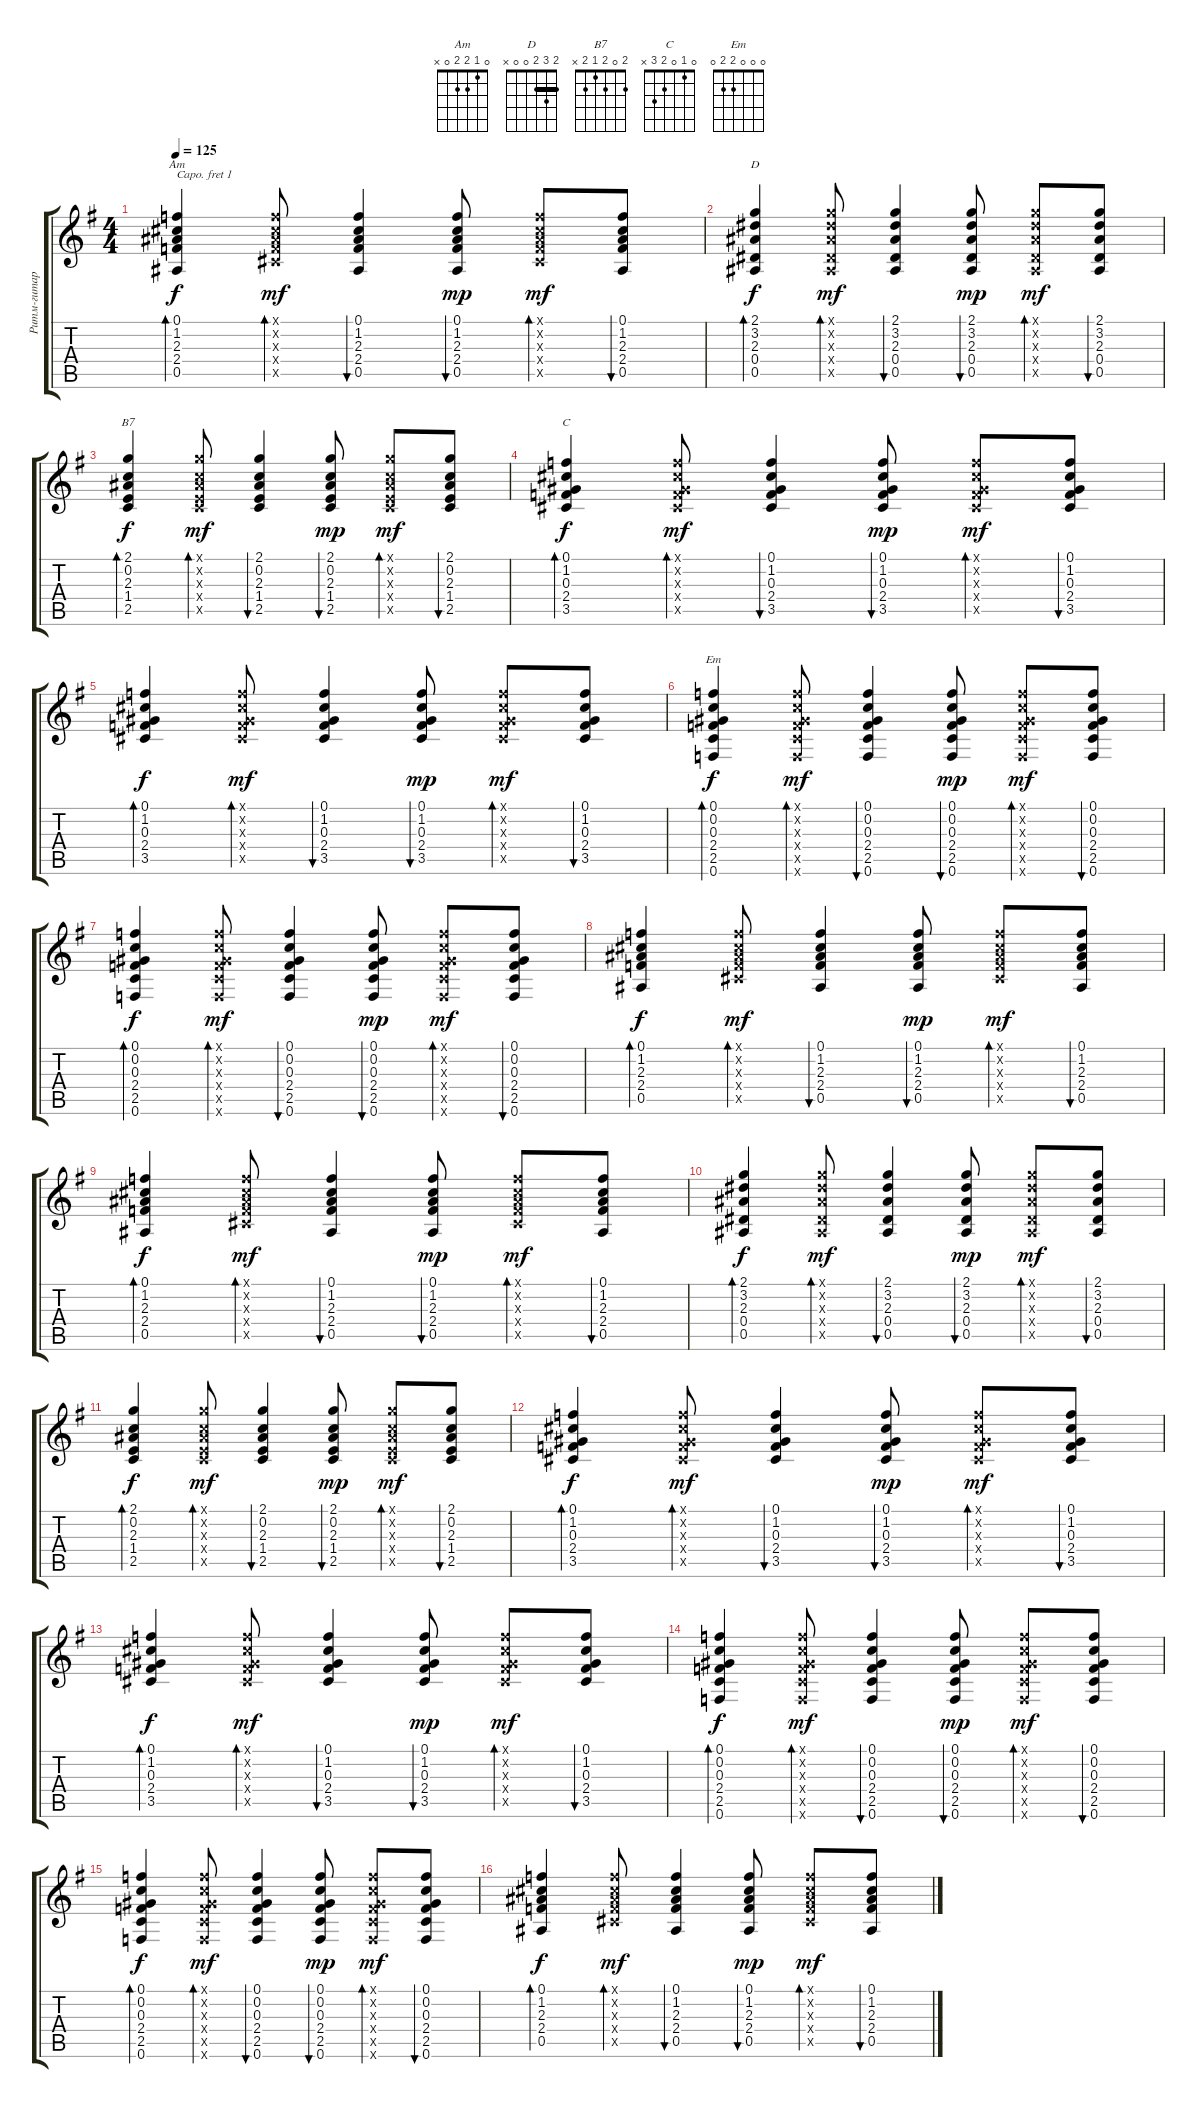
\track ("Ритм-гитара" "Ритм-гитар") {instrument acousticguitarsteel}
\staff {score tabs}
\capo 1
\tuning (E4 B3 G3 D3 A2 E2) {hide}
\chord ("Am" 0 1 2 2 0 x)
\chord ("D" 2 3 2 0 0 x) {barre 2}
\chord ("B7" 2 0 2 1 2 x)
\chord ("C" 0 1 0 2 3 x)
\chord ("Em" 0 0 0 2 2 0)
\ts (4 4)
\tempo 125
\clef g2
\ks eminor
(0.1 1.2 2.3 2.4 0.5).4{bd 30 ch "Am" dy f} (0.1{x} 1.2{x} 2.3{x} 2.4{x} 3.5{x}).8{bd 30 dy mf} (0.1 1.2 2.3 2.4 0.5).4{bu 30} (0.1 1.2 2.3 2.4 0.5).8{bu 30 dy mp} (0.1{x} 1.2{x} 2.3{x} 2.4{x} 3.5{x}).8{bd 30 dy mf} (0.1 1.2 2.3 2.4 0.5).8{bu 30} |
(2.1 3.2 2.3 0.4 0.5).4{bd 30 ch "D" dy f} (2.1{x} 3.2{x} 2.3{x} 0.4{x} 0.5{x}).8{bd 30 dy mf} (2.1 3.2 2.3 0.4 0.5).4{bu 30} (2.1 3.2 2.3 0.4 0.5).8{bu 30 dy mp} (2.1{x} 3.2{x} 2.3{x} 0.4{x} 0.5{x}).8{bd 30 dy mf} (2.1 3.2 2.3 0.4 0.5).8{bu 30} |
(2.1 0.2 2.3 1.4 2.5).4{bd 30 ch "B7" dy f} (2.1{x} 0.2{x} 2.3{x} 1.4{x} 2.5{x}).8{bd 30 dy mf} (2.1 0.2 2.3 1.4 2.5).4{bu 30} (2.1 0.2 2.3 1.4 2.5).8{bu 30 dy mp} (2.1{x} 0.2{x} 2.3{x} 1.4{x} 2.5{x}).8{bd 30 dy mf} (2.1 0.2 2.3 1.4 2.5).8{bu 30} |
(0.1 1.2 0.3 2.4 3.5).4{bd 30 ch "C" dy f} (0.1{x} 1.2{x} 0.3{x} 2.4{x} 3.5{x}).8{bd 30 dy mf} (0.1 1.2 0.3 2.4 3.5).4{bu 30} (0.1 1.2 0.3 2.4 3.5).8{bu 30 dy mp} (0.1{x} 1.2{x} 0.3{x} 2.4{x} 3.5{x}).8{bd 30 dy mf} (0.1 1.2 0.3 2.4 3.5).8{bu 30} |
(0.1 1.2 0.3 2.4 3.5).4{bd 30 dy f} (0.1{x} 1.2{x} 0.3{x} 2.4{x} 3.5{x}).8{bd 30 dy mf} (0.1 1.2 0.3 2.4 3.5).4{bu 30} (0.1 1.2 0.3 2.4 3.5).8{bu 30 dy mp} (0.1{x} 1.2{x} 0.3{x} 2.4{x} 3.5{x}).8{bd 30 dy mf} (0.1 1.2 0.3 2.4 3.5).8{bu 30} |
(0.1 0.2 0.3 2.4 2.5 0.6).4{bd 30 ch "Em" dy f} (0.1{x} 0.2{x} 0.3{x} 2.4{x} 2.5{x} 0.6{x}).8{bd 30 dy mf} (0.1 0.2 0.3 2.4 2.5 0.6).4{bu 30} (0.1 0.2 0.3 2.4 2.5 0.6).8{bu 30 dy mp} (0.1{x} 0.2{x} 0.3{x} 2.4{x} 2.5{x} 0.6{x}).8{bd 30 dy mf} (0.1 0.2 0.3 2.4 2.5 0.6).8{bu 30} |
(0.1 0.2 0.3 2.4 2.5 0.6).4{bd 30 dy f} (0.1{x} 0.2{x} 0.3{x} 2.4{x} 2.5{x} 0.6{x}).8{bd 30 dy mf} (0.1 0.2 0.3 2.4 2.5 0.6).4{bu 30} (0.1 0.2 0.3 2.4 2.5 0.6).8{bu 30 dy mp} (0.1{x} 0.2{x} 0.3{x} 2.4{x} 2.5{x} 0.6{x}).8{bd 30 dy mf} (0.1 0.2 0.3 2.4 2.5 0.6).8{bu 30} |
(0.1 1.2 2.3 2.4 0.5).4{bd 30 dy f} (0.1{x} 1.2{x} 2.3{x} 2.4{x} 3.5{x}).8{bd 30 dy mf} (0.1 1.2 2.3 2.4 0.5).4{bu 30} (0.1 1.2 2.3 2.4 0.5).8{bu 30 dy mp} (0.1{x} 1.2{x} 2.3{x} 2.4{x} 3.5{x}).8{bd 30 dy mf} (0.1 1.2 2.3 2.4 0.5).8{bu 30} |
(0.1 1.2 2.3 2.4 0.5).4{bd 30 dy f} (0.1{x} 1.2{x} 2.3{x} 2.4{x} 3.5{x}).8{bd 30 dy mf} (0.1 1.2 2.3 2.4 0.5).4{bu 30} (0.1 1.2 2.3 2.4 0.5).8{bu 30 dy mp} (0.1{x} 1.2{x} 2.3{x} 2.4{x} 3.5{x}).8{bd 30 dy mf} (0.1 1.2 2.3 2.4 0.5).8{bu 30} |
(2.1 3.2 2.3 0.4 0.5).4{bd 30 dy f} (2.1{x} 3.2{x} 2.3{x} 0.4{x} 0.5{x}).8{bd 30 dy mf} (2.1 3.2 2.3 0.4 0.5).4{bu 30} (2.1 3.2 2.3 0.4 0.5).8{bu 30 dy mp} (2.1{x} 3.2{x} 2.3{x} 0.4{x} 0.5{x}).8{bd 30 dy mf} (2.1 3.2 2.3 0.4 0.5).8{bu 30} |
(2.1 0.2 2.3 1.4 2.5).4{bd 30 dy f} (2.1{x} 0.2{x} 2.3{x} 1.4{x} 2.5{x}).8{bd 30 dy mf} (2.1 0.2 2.3 1.4 2.5).4{bu 30} (2.1 0.2 2.3 1.4 2.5).8{bu 30 dy mp} (2.1{x} 0.2{x} 2.3{x} 1.4{x} 2.5{x}).8{bd 30 dy mf} (2.1 0.2 2.3 1.4 2.5).8{bu 30} |
(0.1 1.2 0.3 2.4 3.5).4{bd 30 dy f} (0.1{x} 1.2{x} 0.3{x} 2.4{x} 3.5{x}).8{bd 30 dy mf} (0.1 1.2 0.3 2.4 3.5).4{bu 30} (0.1 1.2 0.3 2.4 3.5).8{bu 30 dy mp} (0.1{x} 1.2{x} 0.3{x} 2.4{x} 3.5{x}).8{bd 30 dy mf} (0.1 1.2 0.3 2.4 3.5).8{bu 30} |
(0.1 1.2 0.3 2.4 3.5).4{bd 30 dy f} (0.1{x} 1.2{x} 0.3{x} 2.4{x} 3.5{x}).8{bd 30 dy mf} (0.1 1.2 0.3 2.4 3.5).4{bu 30} (0.1 1.2 0.3 2.4 3.5).8{bu 30 dy mp} (0.1{x} 1.2{x} 0.3{x} 2.4{x} 3.5{x}).8{bd 30 dy mf} (0.1 1.2 0.3 2.4 3.5).8{bu 30} |
(0.1 0.2 0.3 2.4 2.5 0.6).4{bd 30 dy f} (0.1{x} 0.2{x} 0.3{x} 2.4{x} 2.5{x} 0.6{x}).8{bd 30 dy mf} (0.1 0.2 0.3 2.4 2.5 0.6).4{bu 30} (0.1 0.2 0.3 2.4 2.5 0.6).8{bu 30 dy mp} (0.1{x} 0.2{x} 0.3{x} 2.4{x} 2.5{x} 0.6{x}).8{bd 30 dy mf} (0.1 0.2 0.3 2.4 2.5 0.6).8{bu 30} |
(0.1 0.2 0.3 2.4 2.5 0.6).4{bd 30 dy f} (0.1{x} 0.2{x} 0.3{x} 2.4{x} 2.5{x} 0.6{x}).8{bd 30 dy mf} (0.1 0.2 0.3 2.4 2.5 0.6).4{bu 30} (0.1 0.2 0.3 2.4 2.5 0.6).8{bu 30 dy mp} (0.1{x} 0.2{x} 0.3{x} 2.4{x} 2.5{x} 0.6{x}).8{bd 30 dy mf} (0.1 0.2 0.3 2.4 2.5 0.6).8{bu 30} |
(0.1 1.2 2.3 2.4 0.5).4{bd 30 dy f} (0.1{x} 1.2{x} 2.3{x} 2.4{x} 3.5{x}).8{bd 30 dy mf} (0.1 1.2 2.3 2.4 0.5).4{bu 30} (0.1 1.2 2.3 2.4 0.5).8{bu 30 dy mp} (0.1{x} 1.2{x} 2.3{x} 2.4{x} 3.5{x}).8{bd 30 dy mf} (0.1 1.2 2.3 2.4 0.5).8{bu 30}
